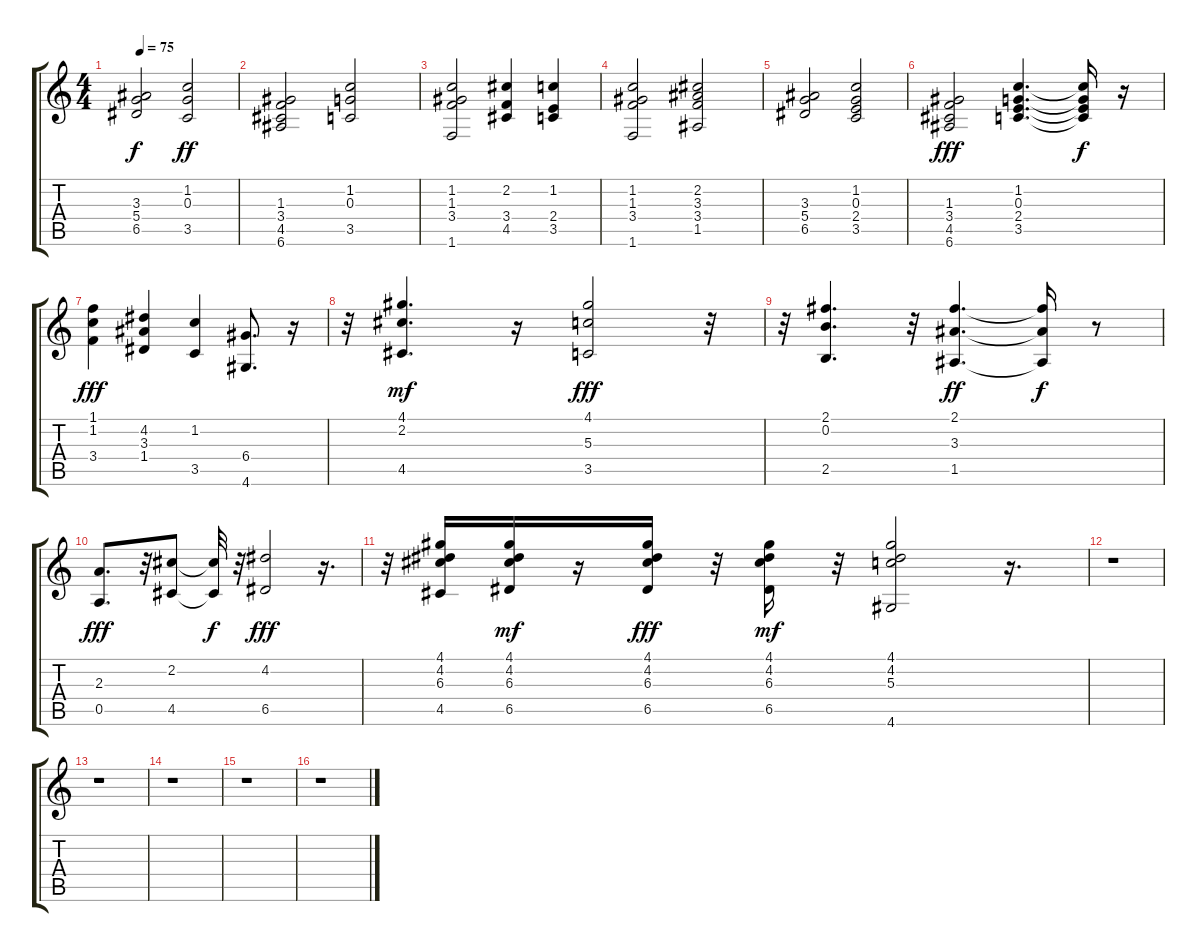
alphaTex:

\track "" {instrument distortionguitar}
\staff {score tabs}
\tuning (E4 B3 G3 D3 A2 E2) {hide}
\ts (4 4)
\tempo 75
\clef g2
\ks c
(3.3 5.4 6.5).2{dy f} (1.2 0.3 3.5).2{dy ff} |
(1.3 3.4 4.5 6.6).2 (1.2 0.3 3.5).2 |
(1.2 1.3 3.4 1.6).2 (2.2 3.4 4.5).4 (1.2 2.4 3.5).4 |
(1.2 1.3 3.4 1.6).2 (2.2 3.3 3.4 1.5).2 |
(3.3 5.4 6.5).2 (1.2 0.3 2.4 3.5).2 |
(1.3 3.4 4.5 6.6).2{dy fff} (1.2 0.3 2.4 3.5).4{d} (1.2{t} 0.3{t} 2.4{t} 3.5{t}).16{dy f} r.16 |
(1.1 1.2 3.4).4{dy fff} (4.2 3.3 1.4).4 (1.2 3.5).4 (6.4 4.6).8{d} r.16 |
r.32 (4.1 2.2 4.5).4{d dy mf} r.16 (4.1 5.3 3.5).2{dy fff} r.32 |
r.32 (2.1 0.2 2.5).4{d} r.32 (2.1 3.3 1.5).4{d dy ff} (2.1{t} 3.3{t} 1.5{t}).16{dy f} r.8 |
(2.3 0.5).8{d dy fff} r.32 (2.2 4.5).8 (2.2{t} 4.5{t}).32{dy f} r.32 (4.2 6.5).2{dy fff} r.16{d} |
r.32 (4.1 4.2 6.3 4.5).16 (4.1 4.2 6.3 6.5).16{dy mf} r.16 (4.1 4.2 6.3 6.5).16{dy fff} r.32 (4.1 4.2 6.3 6.5).16{dy mf} r.32 (4.1 4.2 5.3 4.6).2 r.16{d} |
r.1 |
r.1 |
r.1 |
r.1 |
r.1
